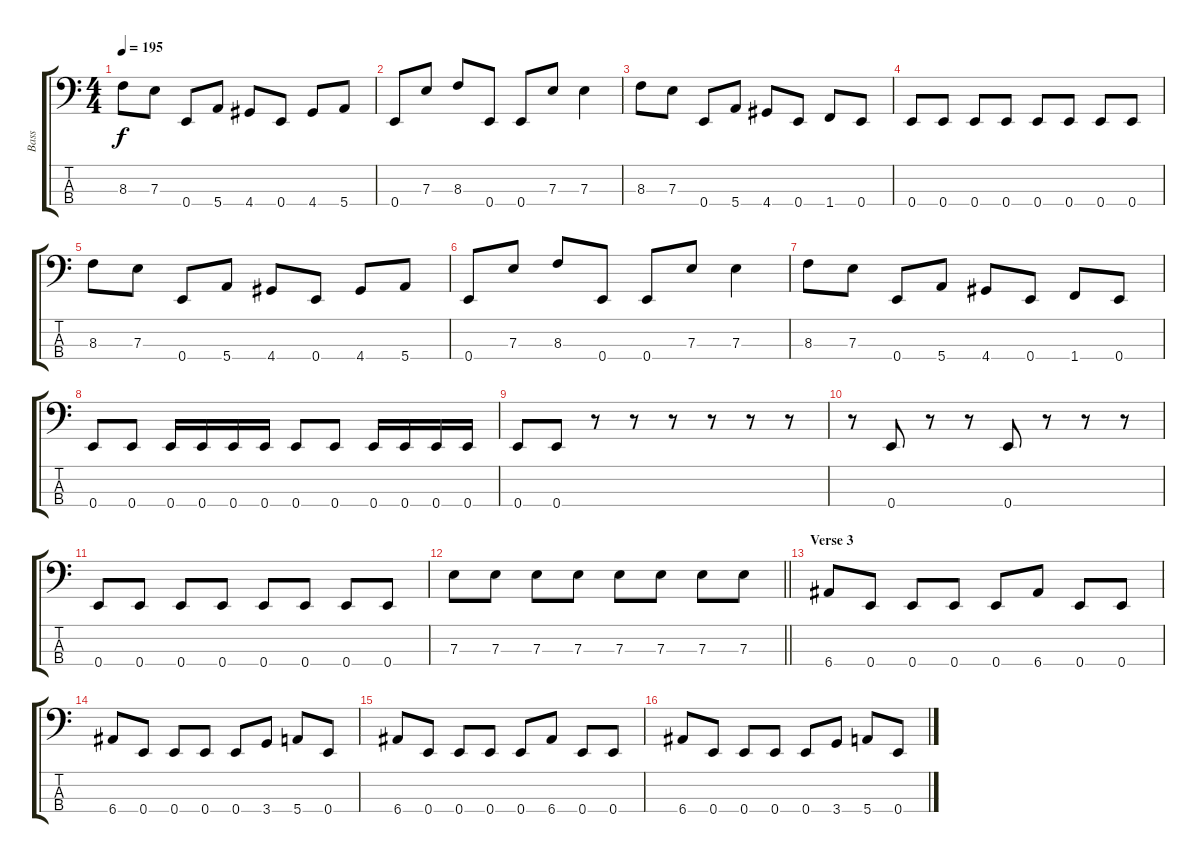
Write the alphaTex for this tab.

\track ("Bass" "Bass") {instrument slapbass2}
\staff {score tabs}
\tuning (G2 D2 A1 E1) {hide}
\ts (4 4)
\tempo 195
\clef f4
\ks c
8.3.8{dy f} 7.3.8 0.4.8 5.4.8 4.4.8 0.4.8 4.4.8 5.4.8 |
0.4.8 7.3.8 8.3.8 0.4.8 0.4.8 7.3.8 7.3.4 |
8.3.8 7.3.8 0.4.8 5.4.8 4.4.8 0.4.8 1.4.8 0.4.8 |
0.4.8 0.4.8 0.4.8 0.4.8 0.4.8 0.4.8 0.4.8 0.4.8 |
8.3.8 7.3.8 0.4.8 5.4.8 4.4.8 0.4.8 4.4.8 5.4.8 |
0.4.8 7.3.8 8.3.8 0.4.8 0.4.8 7.3.8 7.3.4 |
8.3.8 7.3.8 0.4.8 5.4.8 4.4.8 0.4.8 1.4.8 0.4.8 |
0.4.8 0.4.8 0.4.16 0.4.16 0.4.16 0.4.16 0.4.8 0.4.8 0.4.16 0.4.16 0.4.16 0.4.16 |
0.4.8 0.4.8 r.8 r.8 r.8 r.8 r.8 r.8 |
r.8 0.4.8 r.8 r.8 0.4.8 r.8 r.8 r.8 |
0.4.8 0.4.8 0.4.8 0.4.8 0.4.8 0.4.8 0.4.8 0.4.8 |
\barLineRight lightlight
7.3.8 7.3.8 7.3.8 7.3.8 7.3.8 7.3.8 7.3.8 7.3.8 |
\section ("" "Verse 3")
6.4.8 0.4.8 0.4.8 0.4.8 0.4.8 6.4.8 0.4.8 0.4.8 |
6.4.8 0.4.8 0.4.8 0.4.8 0.4.8 3.4.8 5.4.8 0.4.8 |
6.4.8 0.4.8 0.4.8 0.4.8 0.4.8 6.4.8 0.4.8 0.4.8 |
6.4.8 0.4.8 0.4.8 0.4.8 0.4.8 3.4.8 5.4.8 0.4.8
